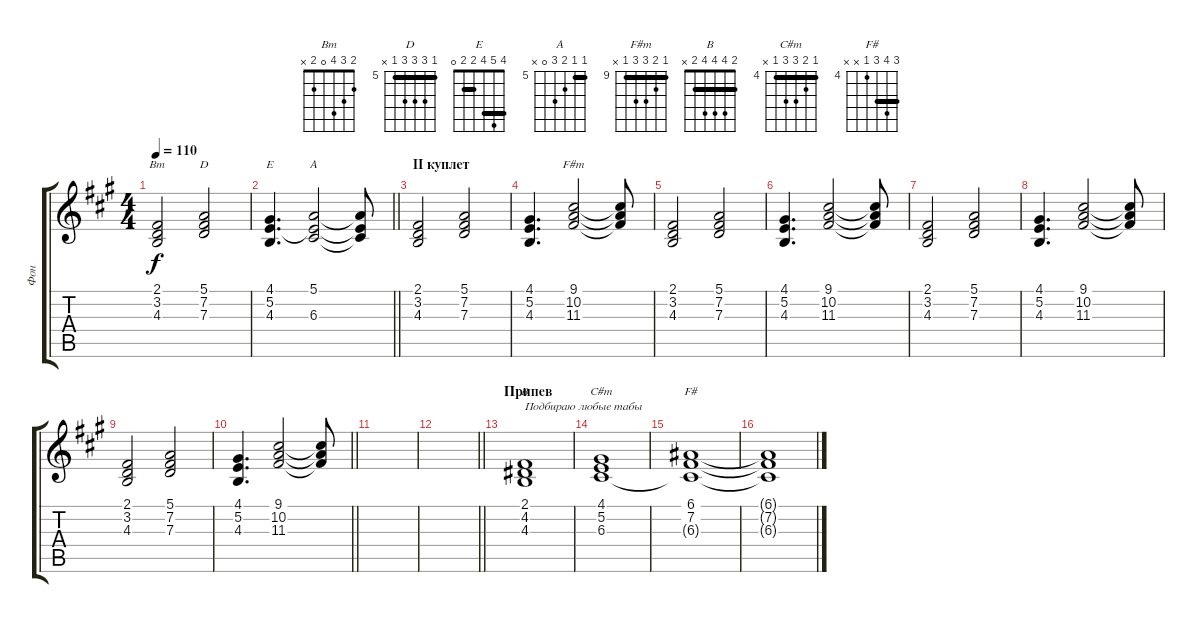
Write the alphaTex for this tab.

\track ("Фон" "Фон") {instrument pad2warm}
\staff {score tabs}
\tuning (E4 B3 G3 D3 A2 E2) {hide}
\chord ("Bm" 2 3 4 0 2 x)
\chord ("D" 5 7 7 7 5 x) {firstfret 5 barre 5}
\chord ("E" 4 5 4 2 2 0) {barre (2 4)}
\chord ("A" 5 5 6 7 0 x) {firstfret 5 barre 5}
\chord ("F#m" 9 10 11 11 9 x) {firstfret 9 barre 9}
\chord ("B" 2 4 4 4 2 x) {barre 2}
\chord ("C#m" 4 5 6 6 4 x) {firstfret 4 barre 4}
\chord ("F#" 6 7 6 4 x x) {firstfret 4 barre 6}
\ts (4 4)
\tempo 110
\clef g2
\ks f#minor
(2.1 3.2 4.3).2{ch "Bm" dy f} (5.1 7.2 7.3).2{ch "D"} |
\barLineRight lightlight
(4.1 5.2 4.3).4{d ch "E"} (5.1 5.2{t} 6.3).2{ch "A"} (5.1{t} 5.2{t} 6.3{t}).8 |
\section ("" "II куплет")
(2.1 3.2 4.3).2 (5.1 7.2 7.3).2 |
(4.1 5.2 4.3).4{d} (9.1 10.2 11.3).2{ch "F#m"} (9.1{t} 10.2{t} 11.3{t}).8 |
(2.1 3.2 4.3).2 (5.1 7.2 7.3).2 |
(4.1 5.2 4.3).4{d} (9.1 10.2 11.3).2 (9.1{t} 10.2{t} 11.3{t}).8 |
(2.1 3.2 4.3).2 (5.1 7.2 7.3).2 |
(4.1 5.2 4.3).4{d} (9.1 10.2 11.3).2 (9.1{t} 10.2{t} 11.3{t}).8 |
(2.1 3.2 4.3).2 (5.1 7.2 7.3).2 |
\barLineRight lightlight
(4.1 5.2 4.3).4{d} (9.1 10.2 11.3).2 (9.1{t} 10.2{t} 11.3{t}).8 |
\section ("" "")
|
\barLineRight lightlight
|
\section ("" "Припев")
(2.1 4.2 4.3).1{ch "B" txt "Подбираю любые табы"} |
(4.1 5.2 6.3).1{ch "C#m"} |
(6.1 7.2 6.3{t}).1{ch "F#"} |
(6.1{t} 7.2{t} 6.3{t}).1
